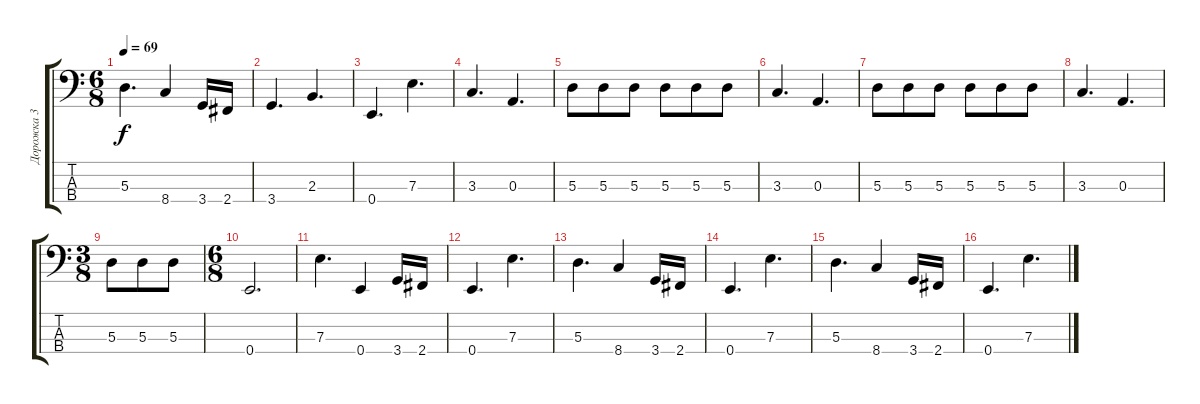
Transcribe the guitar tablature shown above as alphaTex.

\track ("Дорожка 3" "Дорожка 3") {instrument electricbassfinger}
\staff {score tabs}
\tuning (G2 D2 A1 E1) {hide}
\ts (6 8)
\tempo 69
\clef f4
\ks c
5.3.4{d dy f} 8.4.4 3.4.16 2.4.16 |
3.4.4{d} 2.3.4{d} |
0.4.4{d} 7.3.4{d} |
3.3.4{d} 0.3.4{d} |
5.3.8 5.3.8 5.3.8 5.3.8 5.3.8 5.3.8 |
3.3.4{d} 0.3.4{d} |
5.3.8 5.3.8 5.3.8 5.3.8 5.3.8 5.3.8 |
3.3.4{d} 0.3.4{d} |
\ts (3 8)
5.3.8 5.3.8 5.3.8 |
\ts (6 8)
0.4.2{d} |
7.3.4{d} 0.4.4 3.4.16 2.4.16 |
0.4.4{d} 7.3.4{d} |
5.3.4{d} 8.4.4 3.4.16 2.4.16 |
0.4.4{d} 7.3.4{d} |
5.3.4{d} 8.4.4 3.4.16 2.4.16 |
0.4.4{d} 7.3.4{d}
